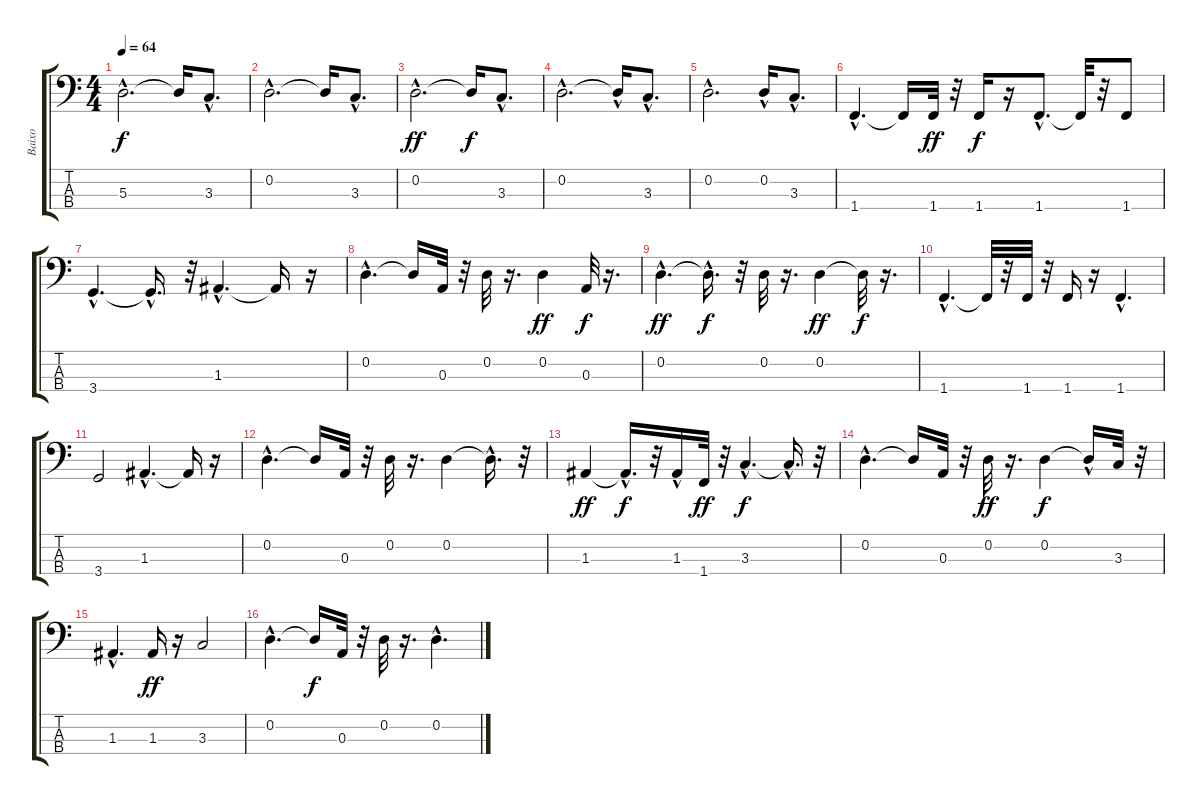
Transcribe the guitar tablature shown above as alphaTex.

\track ("Baixo" "Baixo") {instrument fretlessbass}
\staff {score tabs}
\tuning (G2 D2 A1 E1) {hide}
\ts (4 4)
\tempo 64
\clef f4
\ks c
5.3{hac}.2{d dy f instrument fretlessbass} 5.3{t}.16 3.3{hac}.8{d} |
0.2{hac}.2{d} 0.2{t}.16 3.3{hac}.8{d} |
0.2{hac}.2{d dy ff} 0.2{t}.16{dy f} 3.3{hac}.8{d} |
0.2{hac}.2{d} 0.2{hac t}.16 3.3{hac}.8{d} |
0.2{hac}.2{d} 0.2{hac}.16 3.3{hac}.8{d} |
1.4{hac}.4{d} 1.4{t}.16 1.4.32{dy ff} r.32 1.4.16{dy f} r.16 1.4{hac}.8{d} 1.4{t}.32 r.32 1.4.8 |
3.4{hac}.4{d} 3.4{hac t}.16{d} r.32 1.3{hac}.4{d} 1.3{t}.16 r.16 |
0.2{hac}.4{d} 0.2{t}.16 0.3.32 r.32 0.2.32 r.16{d} 0.2.4{dy ff} 0.3.32{dy f} r.16{d} |
0.2{hac}.4{d dy ff} 0.2{hac t}.16{d dy f} r.32 0.2.32 r.16{d} 0.2.4{dy ff} 0.2{t}.32{dy f} r.16{d} |
1.4{hac}.4{d} 1.4{t}.32 r.32 1.4.32 r.32 1.4.16 r.16 1.4{hac}.4{d} |
3.4.2 1.3{hac}.4{d} 1.3{t}.16 r.16 |
0.2{hac}.4{d} 0.2{t}.16 0.3.32 r.32 0.2.32 r.16{d} 0.2.4 0.2{hac t}.16{d} r.32 |
1.3.4{dy ff} 1.3{hac t}.16{d dy f} r.32 1.3{hac}.16 1.4.32{dy ff} r.32 3.3{hac}.4{d dy f} 3.3{hac t}.16{d} r.32 |
0.2{hac}.4{d} 0.2{t}.16 0.3.32 r.32 0.2.32{dy ff} r.16{d} 0.2.4{dy f} 0.2{hac t}.16 3.3.32 r.32 |
1.3{hac}.4{d} 1.3.16{dy ff} r.16 3.3.2 |
0.2{hac}.4{d} 0.2{t}.16{dy f} 0.3.32 r.32 0.2.32 r.16{d} 0.2{hac}.4{d}
